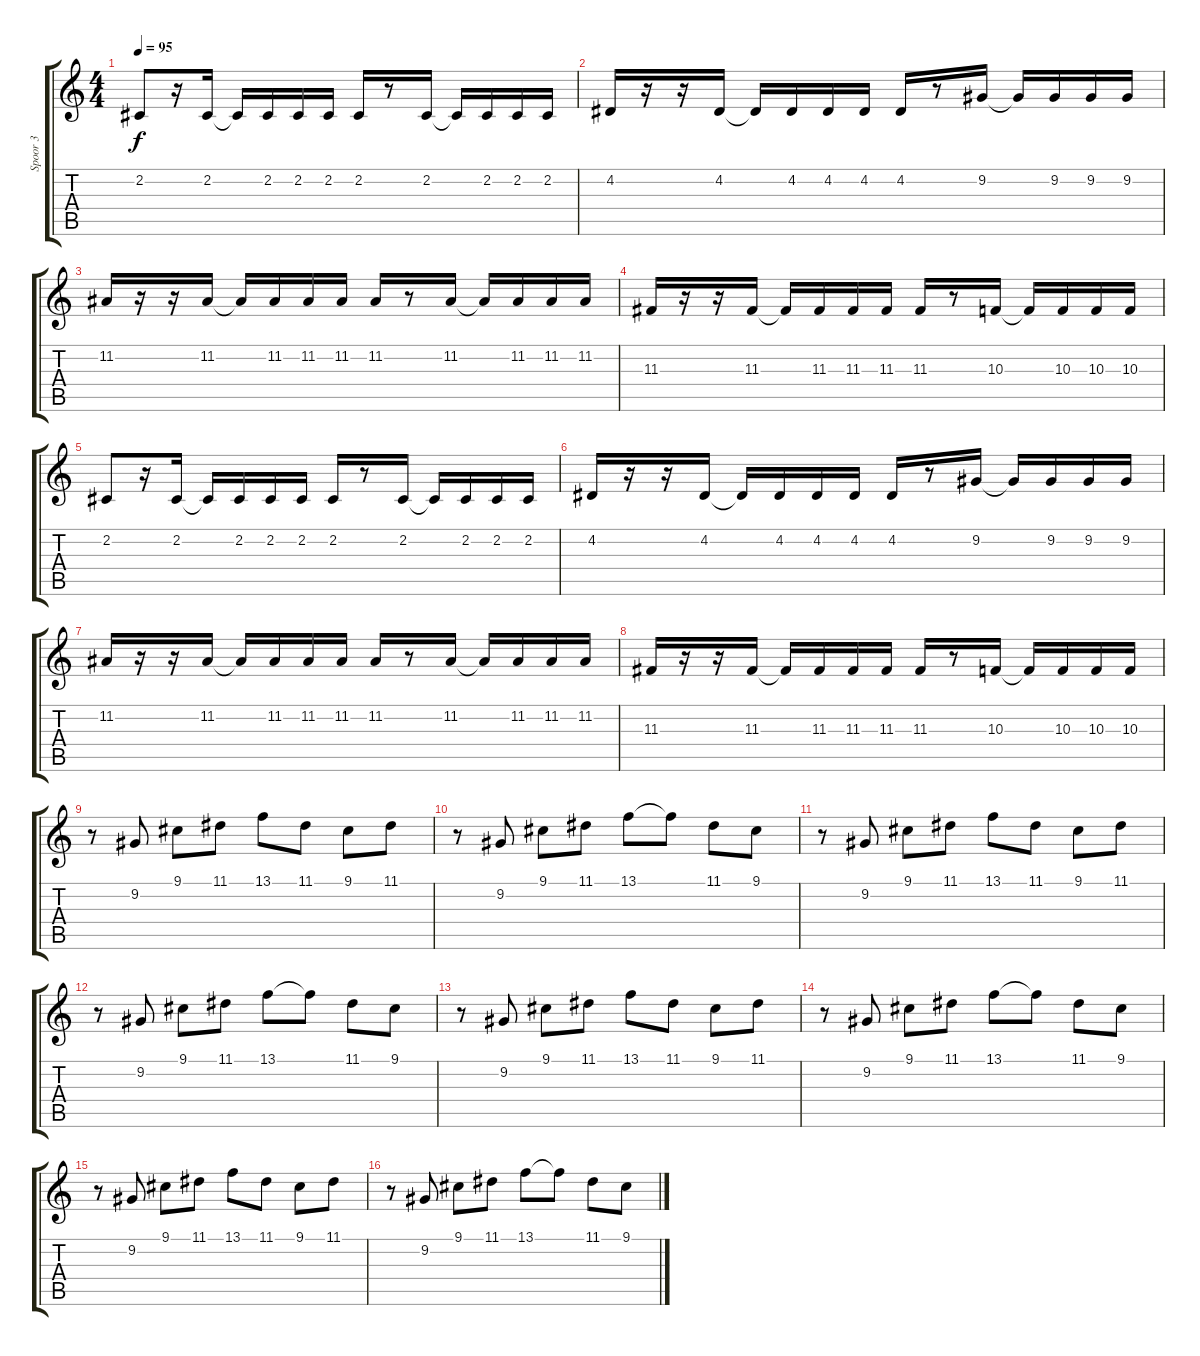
\track ("Spoor 3" "Spoor 3") {instrument tenorsax}
\staff {score tabs}
\tuning (E4 B3 G3 D3 A2 E2) {hide}
\ts (4 4)
\tempo 95
\clef g2
\ks c
2.2.8{dy f} r.16 2.2.16 2.2{t}.16 2.2.16 2.2.16 2.2.16 2.2.16 r.8 2.2.16 2.2{t}.16 2.2.16 2.2.16 2.2.16 |
4.2.16 r.16 r.16 4.2.16 4.2{t}.16 4.2.16 4.2.16 4.2.16 4.2.16 r.8 9.2.16 9.2{t}.16 9.2.16 9.2.16 9.2.16 |
11.2.16 r.16 r.16 11.2.16 11.2{t}.16 11.2.16 11.2.16 11.2.16 11.2.16 r.8 11.2.16 11.2{t}.16 11.2.16 11.2.16 11.2.16 |
11.3.16 r.16 r.16 11.3.16 11.3{t}.16 11.3.16 11.3.16 11.3.16 11.3.16 r.8 10.3.16 10.3{t}.16 10.3.16 10.3.16 10.3.16 |
2.2.8 r.16 2.2.16 2.2{t}.16 2.2.16 2.2.16 2.2.16 2.2.16 r.8 2.2.16 2.2{t}.16 2.2.16 2.2.16 2.2.16 |
4.2.16 r.16 r.16 4.2.16 4.2{t}.16 4.2.16 4.2.16 4.2.16 4.2.16 r.8 9.2.16 9.2{t}.16 9.2.16 9.2.16 9.2.16 |
11.2.16 r.16 r.16 11.2.16 11.2{t}.16 11.2.16 11.2.16 11.2.16 11.2.16 r.8 11.2.16 11.2{t}.16 11.2.16 11.2.16 11.2.16 |
11.3.16 r.16 r.16 11.3.16 11.3{t}.16 11.3.16 11.3.16 11.3.16 11.3.16 r.8 10.3.16 10.3{t}.16 10.3.16 10.3.16 10.3.16 |
r.8 9.2.8 9.1.8 11.1.8 13.1.8 11.1.8 9.1.8 11.1.8 |
r.8 9.2.8 9.1.8 11.1.8 13.1.8 13.1{t}.8 11.1.8 9.1.8 |
r.8 9.2.8 9.1.8 11.1.8 13.1.8 11.1.8 9.1.8 11.1.8 |
r.8 9.2.8 9.1.8 11.1.8 13.1.8 13.1{t}.8 11.1.8 9.1.8 |
r.8 9.2.8 9.1.8 11.1.8 13.1.8 11.1.8 9.1.8 11.1.8 |
r.8 9.2.8 9.1.8 11.1.8 13.1.8 13.1{t}.8 11.1.8 9.1.8 |
r.8 9.2.8 9.1.8 11.1.8 13.1.8 11.1.8 9.1.8 11.1.8 |
r.8 9.2.8 9.1.8 11.1.8 13.1.8 13.1{t}.8 11.1.8 9.1.8
